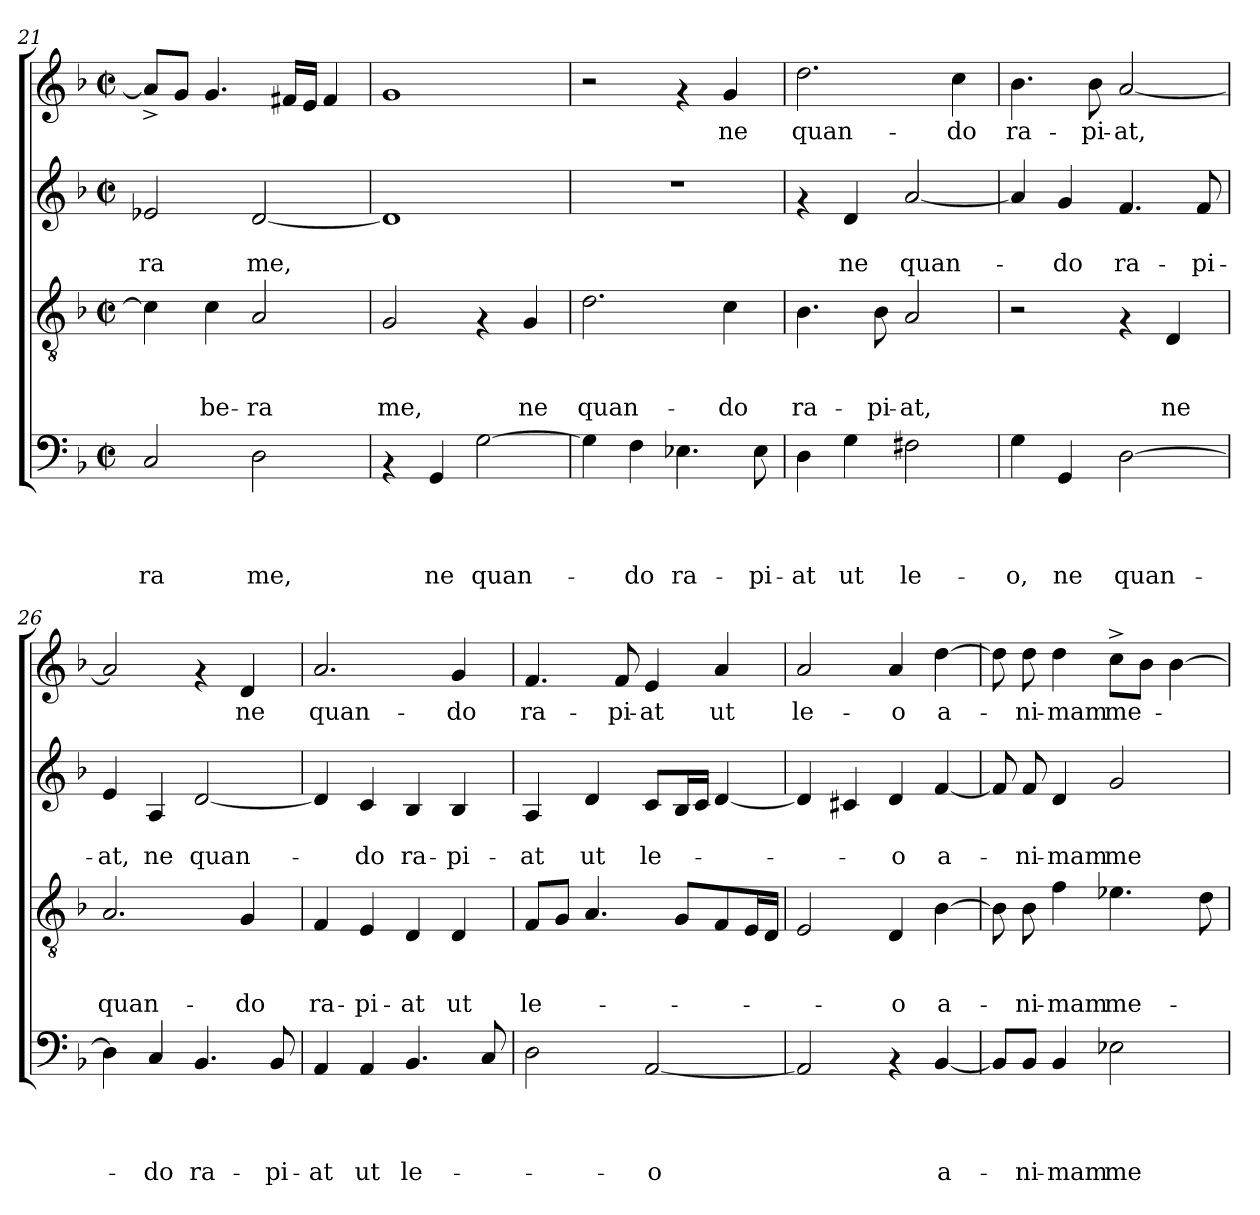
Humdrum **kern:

**kern	**text	**text	**text	**text	**kern	**text	**text	**text	**kern	**text	**text	**kern	**text
*part4	*part4	*part4	*part4	*part4	*part3	*part3	*part3	*part3	*part2	*part2	*part2	*part1	*part1
*staff4	*staff4	*staff4	*staff4	*staff4	*staff3	*staff3	*staff3	*staff3	*staff2	*staff2	*staff2	*staff1	*staff1
*clefF4	*	*	*	*	*clefGv2	*	*	*	*clefG2	*	*	*clefG2	*
*k[b-]	*	*	*	*	*k[b-]	*	*	*	*k[b-]	*	*	*k[b-]	*
*F:	*	*	*	*	*F:	*	*	*	*F:	*	*	*F:	*
*M2/2	*	*	*	*	*M2/2	*	*	*	*M2/2	*	*	*M2/2	*
*met(c|)	*	*	*	*	*met(c|)	*	*	*	*met(c|)	*	*	*met(c|)	*
=21	=21	=21	=21	=21	=21	=21	=21	=21	=21	=21	=21	=21	=21
!	!	!	!	!LO:LY:b	!	!	!	!	!	!	!LO:LY:b	!	!
2C/	.	.	.	-ra	4c\]	.	.	.	2e-X/	.	-ra	8a^</L]	.
.	.	.	.	.	.	.	.	.	.	.	.	8g/J	.
!	!	!	!	!	!	!	!	!LO:LY:b	!	!	!	!	!
.	.	.	.	.	4c\	.	.	-be-	.	.	.	4.g/	.
!	!	!	!	!LO:LY:b	!	!	!	!LO:LY:b	!	!	!LO:LY:b	!	!
2D\	.	.	.	me,	2A/	.	.	-ra	[<2d/	.	me,	.	.
.	.	.	.	.	.	.	.	.	.	.	.	16f#X/LL	.
.	.	.	.	.	.	.	.	.	.	.	.	16e/JJ	.
.	.	.	.	.	.	.	.	.	.	.	.	4f#/	.
=22	=22	=22	=22	=22	=22	=22	=22	=22	=22	=22	=22	=22	=22
!	!	!	!	!	!	!	!	!LO:LY:b	!	!	!	!	!
4rAA	.	.	.	.	2G/	.	.	me,	1d]	.	.	1g	.
!	!	!	!	!LO:LY:b	!	!	!	!	!	!	!	!	!
4GG/	.	.	.	ne	.	.	.	.	.	.	.	.	.
!	!	!	!	!LO:LY:b	!	!	!	!	!	!	!	!	!
[>2G\	.	.	.	quan-	4rF	.	.	.	.	.	.	.	.
!	!	!	!	!	!	!	!	!LO:LY:b	!	!	!	!	!
.	.	.	.	.	4G/	.	.	ne	.	.	.	.	.
=23	=23	=23	=23	=23	=23	=23	=23	=23	=23	=23	=23	=23	=23
!	!	!	!	!	!	!	!	!LO:LY:b	!	!	!	!	!
4G\]	.	.	.	.	2.d\	.	.	quan-	1r	.	.	2r	.
!	!	!	!	!LO:LY:b	!	!	!	!	!	!	!	!	!
4F\	.	.	.	-do	.	.	.	.	.	.	.	.	.
!	!	!	!	!LO:LY:b	!	!	!	!	!	!	!	!	!
4.E-X\	.	.	.	ra-	.	.	.	.	.	.	.	4rf	.
!	!	!	!	!	!	!	!	!LO:LY:b	!	!	!	!	!LO:LY:b
.	.	.	.	.	4c\	.	.	-do	.	.	.	4g/	ne
!	!	!	!	!LO:LY:b	!	!	!	!	!	!	!	!	!
8E-\	.	.	.	-pi-	.	.	.	.	.	.	.	.	.
=24	=24	=24	=24	=24	=24	=24	=24	=24	=24	=24	=24	=24	=24
!	!	!	!	!LO:LY:b	!	!	!	!LO:LY:b	!	!	!	!	!LO:LY:b
4D\	.	.	.	-at	4.B-\	.	.	ra-	4rf	.	.	2.dd\	quan-
!	!	!	!	!LO:LY:b	!	!	!	!	!	!	!LO:LY:b	!	!
4G\	.	.	.	ut	.	.	.	.	4d/	.	ne	.	.
!	!	!	!	!	!	!	!	!LO:LY:b	!	!	!	!	!
.	.	.	.	.	8B-\	.	.	-pi-	.	.	.	.	.
!	!	!	!	!LO:LY:b	!	!	!	!LO:LY:b	!	!	!LO:LY:b	!	!
2F#X\	.	.	.	le-	2A/	.	.	-at,	[<2a/	.	quan-	.	.
!	!	!	!	!	!	!	!	!	!	!	!	!	!LO:LY:b
.	.	.	.	.	.	.	.	.	.	.	.	4cc\	-do
=25	=25	=25	=25	=25	=25	=25	=25	=25	=25	=25	=25	=25	=25
!	!	!	!	!LO:LY:b	!	!	!	!	!	!	!	!	!LO:LY:b
4G\	.	.	.	-o,	2r	.	.	.	4a/]	.	.	4.b-\	ra-
!	!	!	!	!LO:LY:b	!	!	!	!	!	!	!LO:LY:b	!	!
4GG/	.	.	.	ne	.	.	.	.	4g/	.	-do	.	.
!	!	!	!	!	!	!	!	!	!	!	!	!	!LO:LY:b
.	.	.	.	.	.	.	.	.	.	.	.	8b-\	-pi-
!	!	!	!	!LO:LY:b	!	!	!	!	!	!	!LO:LY:b	!	!LO:LY:b
[>2D\	.	.	.	quan-	4rF	.	.	.	4.f/	.	ra-	[<2a/	-at,
!	!	!	!	!	!	!	!	!LO:LY:b	!	!	!	!	!
.	.	.	.	.	4D/	.	.	ne	.	.	.	.	.
!	!	!	!	!	!	!	!	!	!	!	!LO:LY:b	!	!
.	.	.	.	.	.	.	.	.	8f/	.	-pi-	.	.
=26	=26	=26	=26	=26	=26	=26	=26	=26	=26	=26	=26	=26	=26
!	!	!	!	!	!	!	!	!LO:LY:b	!	!	!LO:LY:b	!	!
4D\]	.	.	.	.	2.A/	.	.	quan-	4e/	.	-at,	2a/]	.
!	!	!	!	!LO:LY:b	!	!	!	!	!	!	!LO:LY:b	!	!
4C/	.	.	.	-do	.	.	.	.	4A/	.	ne	.	.
!	!	!	!	!LO:LY:b	!	!	!	!	!	!	!LO:LY:b	!	!
4.BB-/	.	.	.	ra-	.	.	.	.	[>2d/	.	quan-	4rf	.
!	!	!	!	!	!	!	!	!LO:LY:b	!	!	!	!	!LO:LY:b
.	.	.	.	.	4G/	.	.	-do	.	.	.	4d/	ne
!	!	!	!	!LO:LY:b	!	!	!	!	!	!	!	!	!
8BB-/	.	.	.	-pi-	.	.	.	.	.	.	.	.	.
!!LO:PB:g=z
=27	=27	=27	=27	=27	=27	=27	=27	=27	=27	=27	=27	=27	=27
!	!	!	!	!LO:LY:b	!	!	!	!LO:LY:b	!	!	!	!	!LO:LY:b
4AA/	.	.	.	-at	4F/	.	.	ra-	4d/]	.	.	2.a/	quan-
!	!	!	!	!LO:LY:b	!	!	!	!LO:LY:b	!	!	!LO:LY:b	!	!
4AA/	.	.	.	ut	4E/	.	.	-pi-	4c/	.	-do	.	.
!	!	!	!	!LO:LY:b	!	!	!	!LO:LY:b	!	!	!LO:LY:b	!	!
4.BB-/	.	.	.	le-	4D/	.	.	-at	4B-/	.	ra-	.	.
!	!	!	!	!	!	!	!	!LO:LY:b	!	!	!LO:LY:b	!	!LO:LY:b
.	.	.	.	.	4D/	.	.	ut	4B-/	.	-pi-	4g/	-do
8C/	.	.	.	.	.	.	.	.	.	.	.	.	.
=28	=28	=28	=28	=28	=28	=28	=28	=28	=28	=28	=28	=28	=28
!	!	!	!	!	!	!	!	!LO:LY:b	!	!	!LO:LY:b	!	!LO:LY:b
2D\	.	.	.	.	8F/L	.	.	le-	4A/	.	-at	4.f/	ra-
.	.	.	.	.	8G/J	.	.	.	.	.	.	.	.
!	!	!	!	!	!	!	!	!	!	!	!LO:LY:b	!	!
.	.	.	.	.	4.A/	.	.	.	4d/	.	ut	.	.
!	!	!	!	!	!	!	!	!	!	!	!	!	!LO:LY:b
.	.	.	.	.	.	.	.	.	.	.	.	8f/	-pi-
!	!	!	!	!LO:LY:b	!	!	!	!	!	!	!LO:LY:b	!	!LO:LY:b
[<2AA/	.	.	.	-o	.	.	.	.	8c/L	.	le-	4e/	-at
.	.	.	.	.	8G/L	.	.	.	16B-/L	.	.	.	.
.	.	.	.	.	.	.	.	.	16c/JJ	.	.	.	.
!	!	!	!	!	!	!	!	!	!	!	!	!	!LO:LY:b
.	.	.	.	.	8F/	.	.	.	[<4d/	.	.	4a/	ut
.	.	.	.	.	16E/L	.	.	.	.	.	.	.	.
.	.	.	.	.	16D/JJ	.	.	.	.	.	.	.	.
=29	=29	=29	=29	=29	=29	=29	=29	=29	=29	=29	=29	=29	=29
!	!	!	!	!	!	!	!	!	!	!	!	!	!LO:LY:b
2AA/]	.	.	.	.	2E/	.	.	.	4d/]	.	.	2a/	le-
.	.	.	.	.	.	.	.	.	4c#X/	.	.	.	.
!	!	!	!	!	!	!	!	!LO:LY:b	!	!	!LO:LY:b	!	!LO:LY:b
4rAA	.	.	.	.	4D/	.	.	-o	4d/	.	-o	4a/	-o
!	!	!	!	!LO:LY:b	!	!	!	!LO:LY:b	!	!	!LO:LY:b	!	!LO:LY:b
[<4BB-/	.	.	.	a-	[>4B-\	.	.	a-	[<4f/	.	a-	[>4dd\	a-
=30	=30	=30	=30	=30	=30	=30	=30	=30	=30	=30	=30	=30	=30
8BB-/L]	.	.	.	.	8B-\]	.	.	.	8f/]	.	.	8dd\]	.
!	!	!	!	!LO:LY:b	!	!	!	!LO:LY:b	!	!	!LO:LY:b	!	!LO:LY:b
8BB-/J	.	.	.	-ni-	8B-\	.	.	-ni-	8f/	.	-ni-	8dd\	-ni-
!	!	!	!	!LO:LY:b	!	!	!	!LO:LY:b	!	!	!LO:LY:b	!	!LO:LY:b
4BB-/	.	.	.	-mam	4f\	.	.	-mam	4d/	.	-mam	4dd\	-mam
!	!	!	!	!LO:LY:b	!	!	!	!LO:LY:b	!	!	!LO:LY:b	!	!LO:LY:b
2E-X\	.	.	.	me-	4.e-X\	.	.	me-	2g/	.	me-	8cc^>\L	me-
.	.	.	.	.	.	.	.	.	.	.	.	8b-\J	.
.	.	.	.	.	.	.	.	.	.	.	.	[>4b-\	.
.	.	.	.	.	8d\	.	.	.	.	.	.	.	.
=	=	=	=	=	=	=	=	=	=	=	=	=	=
*-	*-	*-	*-	*-	*-	*-	*-	*-	*-	*-	*-	*-	*-
